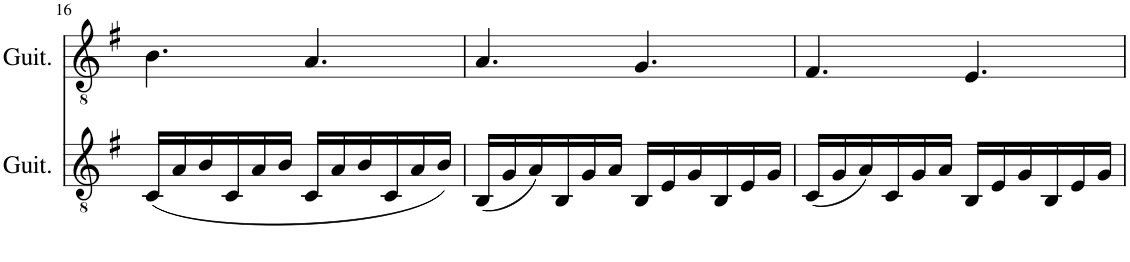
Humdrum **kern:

**kern	**kern
*part2	*part1
*staff2	*staff1
*I"Classical Guitar	*I"Acoustic Guitar
*I'Guit.	*I'Guit.
!!LO:PB:g=z
*clefGv2	*clefGv2
*k[f#]	*k[f#]
*M6/8	*M6/8
=16	=16
(<16C/LL	4.B\
16A/	.
16B/	.
16C/	.
16A/	.
16B/JJ	.
16C/LL	4.A/
16A/	.
16B/	.
16C/	.
16A/	.
16B/JJ)	.
=17	=17
(<16BB/LL	4.A/
16G/	.
16A/)	.
16BB/	.
16G/	.
16A/JJ	.
16BB/LL	4.G/
16E/	.
16G/	.
16BB/	.
16E/	.
16G/JJ	.
=18	=18
(<16C/LL	4.F#/
16G/	.
16A/)	.
16C/	.
16G/	.
16A/JJ	.
16BB/LL	4.E/
16E/	.
16G/	.
16BB/	.
16E/	.
16G/JJ	.
=	=
*-	*-
